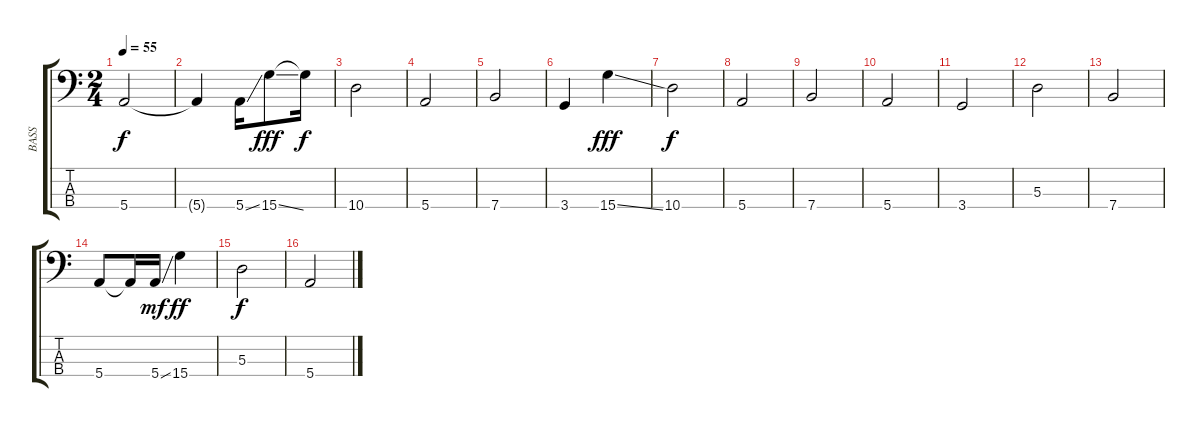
\track ("BASS" "BASS") {instrument electricbassfinger}
\staff {score tabs}
\tuning (G2 D2 A1 E1) {hide}
\ts (2 4)
\tempo 55
\clef f4
\ks c
5.4.2{dy f} |
5.4{t}.4 5.4{ss}.16 15.4{ss}.8{dy fff} 15.4{t}.16{dy f} |
10.4.2 |
5.4.2 |
7.4.2 |
3.4.4 15.4{ss}.4{dy fff} |
10.4.2{dy f} |
5.4.2 |
7.4.2 |
5.4.2 |
3.4.2 |
5.3.2 |
7.4.2 |
5.4.8 5.4{t}.16 5.4{ss}.16{dy mf} 15.4.4{dy ff} |
5.3.2{dy f} |
5.4.2
